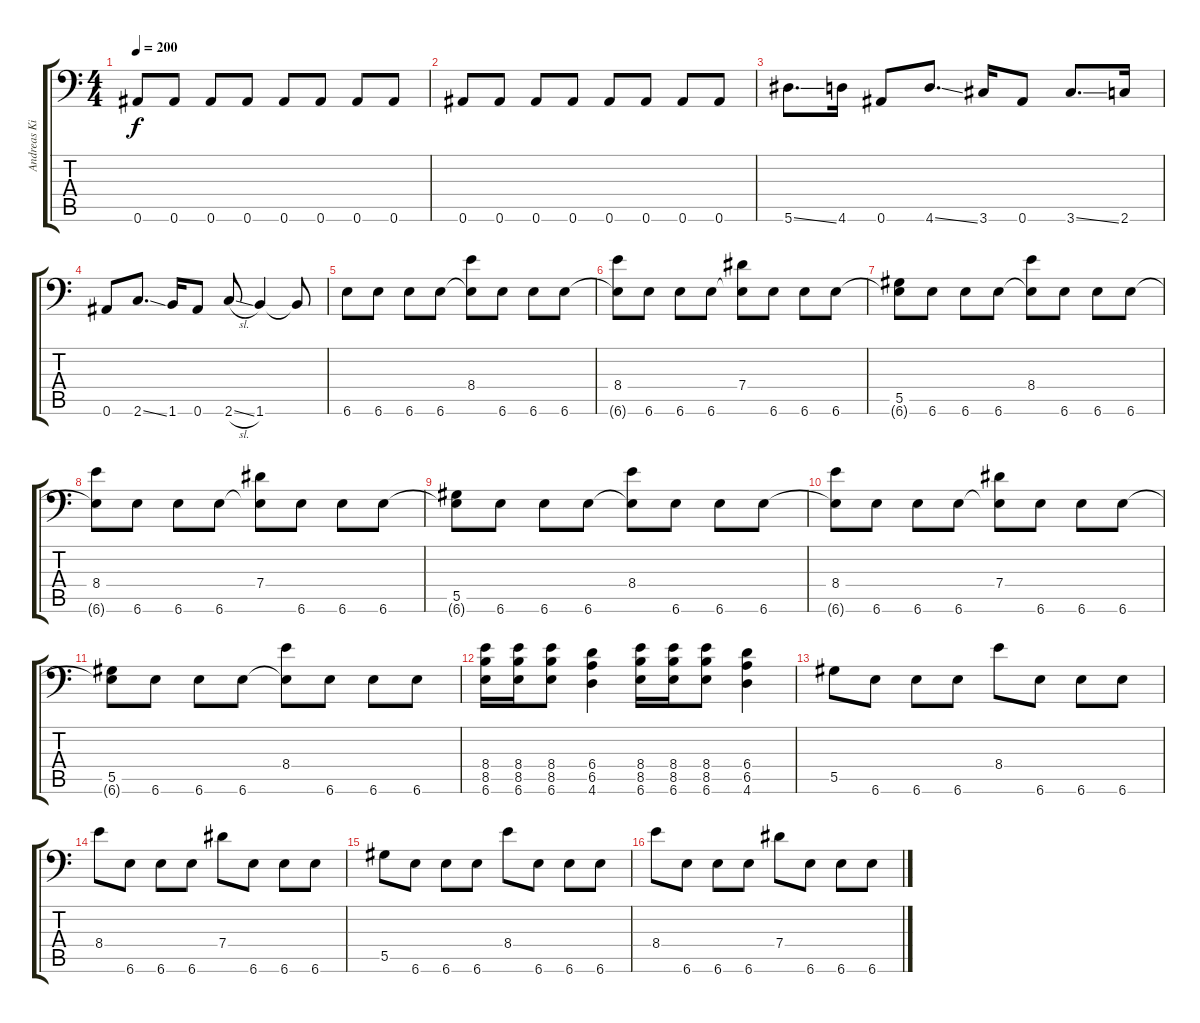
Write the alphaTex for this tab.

\track ("Andreas Kisser" "Andreas Ki") {instrument distortionguitar}
\staff {score tabs}
\tuning (Bb3 F3 Db3 Ab2 Eb2 Bb1) {hide}
\ts (4 4)
\tempo 200
\clef f4
\ks c
0.6.8{dy f} 0.6.8 0.6.8 0.6.8 0.6.8 0.6.8 0.6.8 0.6.8 |
0.6.8 0.6.8 0.6.8 0.6.8 0.6.8 0.6.8 0.6.8 0.6.8 |
5.6{ss}.8{d} 4.6.16 0.6.8 4.6{ss}.8{d} 3.6.16 0.6.8 3.6{ss}.8{d} 2.6.16 |
0.6.8 2.6{ss}.8{d} 1.6.16 0.6.8 2.6{sl}.8 1.6.4 1.6{t}.8 |
6.6.8 6.6.8 6.6.8 6.6.8 (8.4 6.6{t}).8 6.6.8 6.6.8 6.6.8 |
(8.4 6.6{t}).8 6.6.8 6.6.8 6.6.8 (7.4 6.6{t}).8 6.6.8 6.6.8 6.6.8 |
(5.5 6.6{t}).8 6.6.8 6.6.8 6.6.8 (8.4 6.6{t}).8 6.6.8 6.6.8 6.6.8 |
(8.4 6.6{t}).8 6.6.8 6.6.8 6.6.8 (7.4 6.6{t}).8 6.6.8 6.6.8 6.6.8 |
(5.5 6.6{t}).8 6.6.8 6.6.8 6.6.8 (8.4 6.6{t}).8 6.6.8 6.6.8 6.6.8 |
(8.4 6.6{t}).8 6.6.8 6.6.8 6.6.8 (7.4 6.6{t}).8 6.6.8 6.6.8 6.6.8 |
(5.5 6.6{t}).8 6.6.8 6.6.8 6.6.8 (8.4 6.6{t}).8 6.6.8 6.6.8 6.6.8 |
(8.4 8.5 6.6).16 (8.4 8.5 6.6).16 (8.4 8.5 6.6).8 (6.4 6.5 4.6).4 (8.4 8.5 6.6).16 (8.4 8.5 6.6).16 (8.4 8.5 6.6).8 (6.4 6.5 4.6).4 |
5.5.8 6.6.8 6.6.8 6.6.8 8.4.8 6.6.8 6.6.8 6.6.8 |
8.4.8 6.6.8 6.6.8 6.6.8 7.4.8 6.6.8 6.6.8 6.6.8 |
5.5.8 6.6.8 6.6.8 6.6.8 8.4.8 6.6.8 6.6.8 6.6.8 |
8.4.8 6.6.8 6.6.8 6.6.8 7.4.8 6.6.8 6.6.8 6.6.8
